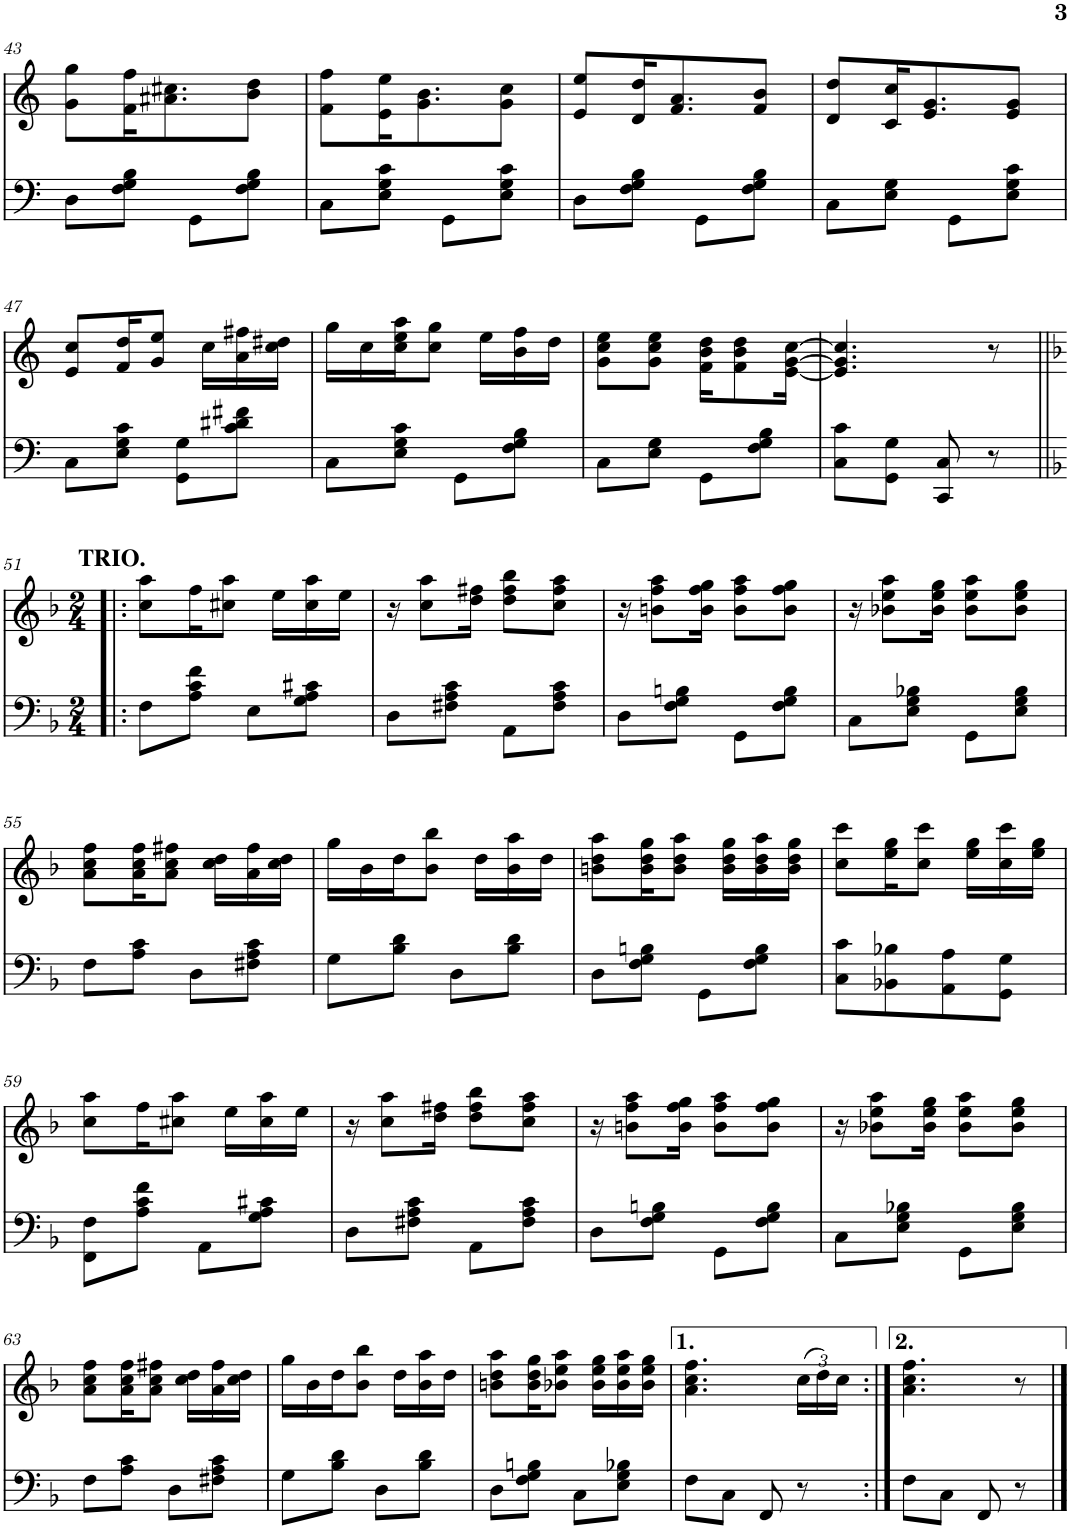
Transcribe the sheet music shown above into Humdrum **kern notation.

**kern	**kern
*part2	*part1
*staff2	*staff1
*I"Piano	*I"Piano
*I'Pno	*I'Pno
!!LO:PB:g=z
*clefF4	*clefG2
*k[]	*k[]
*M2/4	*M2/4
=43	=43
8D\L	8g\ 8gg\L
8F\ 8G\ 8B\J	16f\ 16ff\K
.	8.a#X\ 8.cc#X\
8GG\L	.
8F\ 8G\ 8B\J	8b\ 8dd\J
=44	=44
8C\L	8f\ 8ff\L
8E\ 8G\ 8c\J	16e\ 16ee\K
.	8.g\ 8.b\
8GG\L	.
8E\ 8G\ 8c\J	8g\ 8cc\J
=45	=45
8D\L	8e/ 8ee/L
8F\ 8G\ 8B\J	16d/ 16dd/K
.	8.f/ 8.a/
8GG\L	.
8F\ 8G\ 8B\J	8f/ 8b/J
=46	=46
8C\L	8d/ 8dd/L
8E\ 8G\J	16c/ 16cc/K
.	8.e/ 8.g/
8GG\L	.
8E\ 8G\ 8c\J	8e/ 8g/J
!!LO:LB:g=z
=47	=47
8C\L	8e/ 8cc/L
8E\ 8G\ 8c\J	16f/ 16dd/K
.	8g/ 8ee/J
8GG\ 8G\L	.
.	16cc\LL
8c\ 8d#X\ 8f#X\J	16a\ 16ff#X\
.	16cc\ 16dd#X\JJ
=48	=48
8C\L	16gg\LL
.	16cc\
8E\ 8G\ 8c\J	16cc\ 16ee\ 16aa\J
.	8cc\ 8gg\J
8GG\L	.
.	16ee\LL
8F\ 8G\ 8B\J	16b\ 16ff\
.	16dd\JJ
=49	=49
8C\L	8g\ 8cc\ 8ee\L
8E\ 8G\J	8g\ 8cc\ 8ee\J
8GG\L	16f\ 16b\ 16dd\KL
.	8f\ 8b\ 8dd\
8F\ 8G\ 8B\J	.
.	[16e\ [16g\ [16cc\Jk
=50	=50
8C\ 8c\L	4.e/] 4.g/] 4.cc/]
8GG\ 8G\J	.
8CC/ 8C/	.
8r	8r
!!LO:LB:g=z
=51!|:	=51!|:
*k[b-]	*k[b-]
*M2/4	*M2/4
!	!LO:TX:a:B:t=TRIO.
8F\L	8cc\ 8aa\L
8A\ 8c\ 8f\J	16ff\K
.	8cc#X\ 8aa\J
8E\L	.
.	16ee\LL
8G\ 8A\ 8c#X\J	16cc#\ 16aa\
.	16ee\JJ
=52	=52
8D\L	16r
.	8cc\ 8aa\L
8F#X\ 8A\ 8c\J	.
.	16dd\ 16ff#X\Jk
8AA\L	8dd\ 8ff#\ 8bb-\L
8F#\ 8A\ 8c\J	8cc\ 8ff#\ 8aa\J
=53	=53
8D\L	16r
.	8bn\ 8ff\ 8aa\L
8F\ 8G\ 8Bn\J	.
.	16b\ 16ff\ 16gg\Jk
8GG\L	8b\ 8ff\ 8aa\L
8F\ 8G\ 8B\J	8b\ 8ff\ 8gg\J
=54	=54
8C\L	16r
.	8b-X\ 8ee\ 8aa\L
8E\ 8G\ 8B-X\J	.
.	16b-\ 16ee\ 16gg\Jk
8GG\L	8b-\ 8ee\ 8aa\L
8E\ 8G\ 8B-\J	8b-\ 8ee\ 8gg\J
!!LO:LB:g=z
=55	=55
8F\L	8a\ 8cc\ 8ff\L
8A\ 8c\J	16a\ 16cc\ 16ff\K
.	8a\ 8cc\ 8ff#X\J
8D\L	.
.	16cc\ 16dd\LL
8F#X\ 8A\ 8c\J	16a\ 16ff#\
.	16cc\ 16dd\JJ
=56	=56
8G\L	16gg\LL
.	16b-\
8B-\ 8d\J	16dd\J
.	8b-\ 8bb-\J
8D\L	.
.	16dd\LL
8B-\ 8d\J	16b-\ 16aa\
.	16dd\JJ
=57	=57
8D\L	8bn\ 8dd\ 8aa\L
8F\ 8G\ 8Bn\J	16b\ 16dd\ 16gg\K
.	8b\ 8dd\ 8aa\J
8GG\L	.
.	16b\ 16dd\ 16gg\LL
8F\ 8G\ 8B\J	16b\ 16dd\ 16aa\
.	16b\ 16dd\ 16gg\JJ
=58	=58
8C\ 8c\L	8cc\ 8ccc\L
8BB-X\ 8B-X\	16ee\ 16gg\K
.	8cc\ 8ccc\J
8AA\ 8A\	.
.	16ee\ 16gg\LL
8GG\ 8G\J	16cc\ 16ccc\
.	16ee\ 16gg\JJ
!!LO:LB:g=z
=59	=59
8FF\ 8F\L	8cc\ 8aa\L
8A\ 8c\ 8f\J	16ff\K
.	8cc#X\ 8aa\J
8AA\L	.
.	16ee\LL
8G\ 8A\ 8c#X\J	16cc#\ 16aa\
.	16ee\JJ
=60	=60
8D\L	16r
.	8cc\ 8aa\L
8F#X\ 8A\ 8c\J	.
.	16dd\ 16ff#X\Jk
8AA\L	8dd\ 8ff#\ 8bb-\L
8F#\ 8A\ 8c\J	8cc\ 8ff#\ 8aa\J
=61	=61
8D\L	16r
.	8bn\ 8ff\ 8aa\L
8F\ 8G\ 8Bn\J	.
.	16b\ 16ff\ 16gg\Jk
8GG\L	8b\ 8ff\ 8aa\L
8F\ 8G\ 8B\J	8b\ 8ff\ 8gg\J
=62	=62
8C\L	16r
.	8b-X\ 8ee\ 8aa\L
8E\ 8G\ 8B-X\J	.
.	16b-\ 16ee\ 16gg\Jk
8GG\L	8b-\ 8ee\ 8aa\L
8E\ 8G\ 8B-\J	8b-\ 8ee\ 8gg\J
!!LO:LB:g=z
=63	=63
8F\L	8a\ 8cc\ 8ff\L
8A\ 8c\J	16a\ 16cc\ 16ff\K
.	8a\ 8cc\ 8ff#X\J
8D\L	.
.	16cc\ 16dd\LL
8F#X\ 8A\ 8c\J	16a\ 16ff#\
.	16cc\ 16dd\JJ
=64	=64
8G\L	16gg\LL
.	16b-\
8B-\ 8d\J	16dd\J
.	8b-\ 8bb-\J
8D\L	.
.	16dd\LL
8B-\ 8d\J	16b-\ 16aa\
.	16dd\JJ
=65	=65
8D\L	8bn\ 8dd\ 8aa\L
8F\ 8G\ 8Bn\J	16b\ 16dd\ 16gg\K
.	8b-X\ 8ee\ 8aa\J
8C\L	.
.	16b-\ 16ee\ 16gg\LL
8E\ 8G\ 8B-X\J	16b-\ 16ee\ 16aa\
.	16b-\ 16ee\ 16gg\JJ
=66	=66
8F\L	4.a\ 4.cc\ 4.ff\
8C\J	.
8FF/	.
*	*Xbrackettup
8r	(24cc\LL
.	24dd\)
.	24cc\JJ
=67:|!	=67:|!
8F\L	4.a\ 4.cc\ 4.ff\
8C\J	.
8FF/	.
8r	8r
==	==
*-	*-
